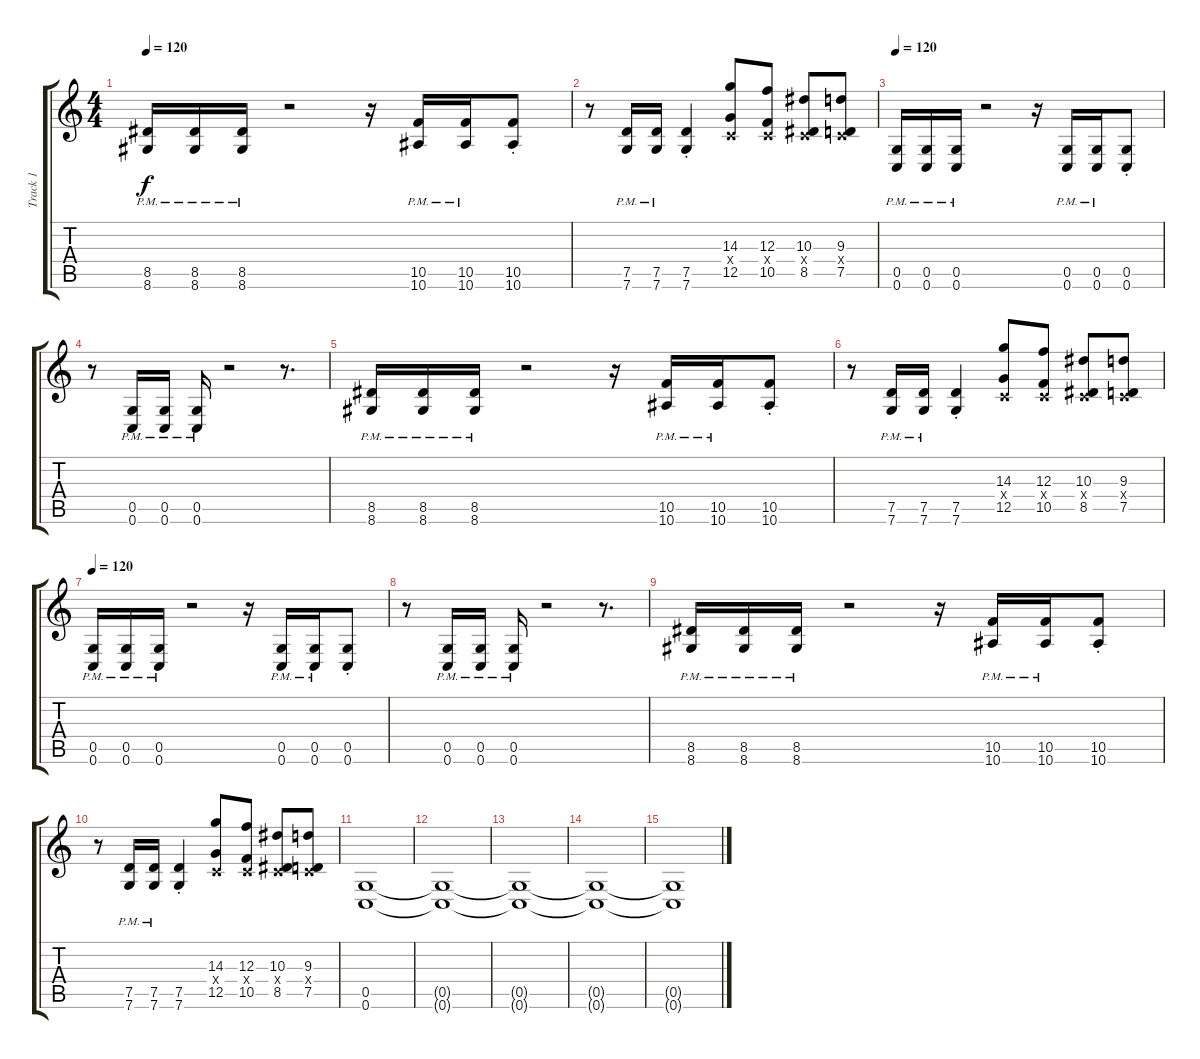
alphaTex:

\track ("Track 1" "Track 1") {instrument distortionguitar}
\staff {score tabs}
\tuning (D4 A3 F3 C3 G2 C2) {hide}
\ts (4 4)
\tempo 120
\clef g2
\ks c
(8.5{pm} 8.6{pm}).16{dy f} (8.5{pm} 8.6{pm}).16 (8.5{pm} 8.6{pm}).16 r.2 r.16 (10.5{pm} 10.6{pm}).16 (10.5{pm} 10.6{pm}).16 (10.5{st} 10.6{st}).8 |
r.8 (7.5{pm} 7.6{pm}).16 (7.5{pm} 7.6).16 (7.5{st} 7.6{st}).4 (14.3 0.4{x} 12.5).8 (12.3 0.4{x} 10.5).8 (10.3 0.4{x} 8.5).8 (9.3 0.4{x} 7.5).8 |
\tempo 120
(0.5{pm} 0.6{pm}).16 (0.5{pm} 0.6{pm}).16 (0.5{pm} 0.6{pm}).16 r.2 r.16 (0.5{pm} 0.6{pm}).16 (0.5{pm} 0.6{pm}).16 (0.5{st} 0.6{st}).8 |
r.8 (0.5{pm} 0.6{pm}).16 (0.5{pm} 0.6{pm}).16 (0.5{pm} 0.6{pm}).16 r.2 r.8{d} |
(8.5{pm} 8.6{pm}).16 (8.5{pm} 8.6{pm}).16 (8.5{pm} 8.6{pm}).16 r.2 r.16 (10.5{pm} 10.6{pm}).16 (10.5{pm} 10.6{pm}).16 (10.5{st} 10.6{st}).8 |
r.8 (7.5{pm} 7.6{pm}).16 (7.5{pm} 7.6{pm}).16 (7.5{st} 7.6{st}).4 (14.3 0.4{x} 12.5).8 (12.3 0.4{x} 10.5).8 (10.3 0.4{x} 8.5).8 (9.3 0.4{x} 7.5).8 |
\tempo 120
(0.5{pm} 0.6{pm}).16 (0.5{pm} 0.6{pm}).16 (0.5{pm} 0.6{pm}).16 r.2 r.16 (0.5{pm} 0.6{pm}).16 (0.5{pm} 0.6{pm}).16 (0.5{st} 0.6{st}).8 |
r.8 (0.5{pm} 0.6{pm}).16 (0.5{pm} 0.6{pm}).16 (0.5{pm} 0.6{pm}).16 r.2 r.8{d} |
(8.5{pm} 8.6{pm}).16 (8.5{pm} 8.6{pm}).16 (8.5{pm} 8.6{pm}).16 r.2 r.16 (10.5{pm} 10.6{pm}).16 (10.5{pm} 10.6{pm}).16 (10.5{st} 10.6{st}).8 |
r.8 (7.5{pm} 7.6{pm}).16 (7.5{pm} 7.6{pm}).16 (7.5{st} 7.6{st}).4 (14.3 0.4{x} 12.5).8 (12.3 0.4{x} 10.5).8 (10.3 0.4{x} 8.5).8 (9.3 0.4{x} 7.5).8 |
(0.5 0.6).1 |
(0.5{t} 0.6{t}).1 |
(0.5{t} 0.6{t}).1 |
(0.5{t} 0.6{t}).1 |
(0.5{t} 0.6{t}).1
